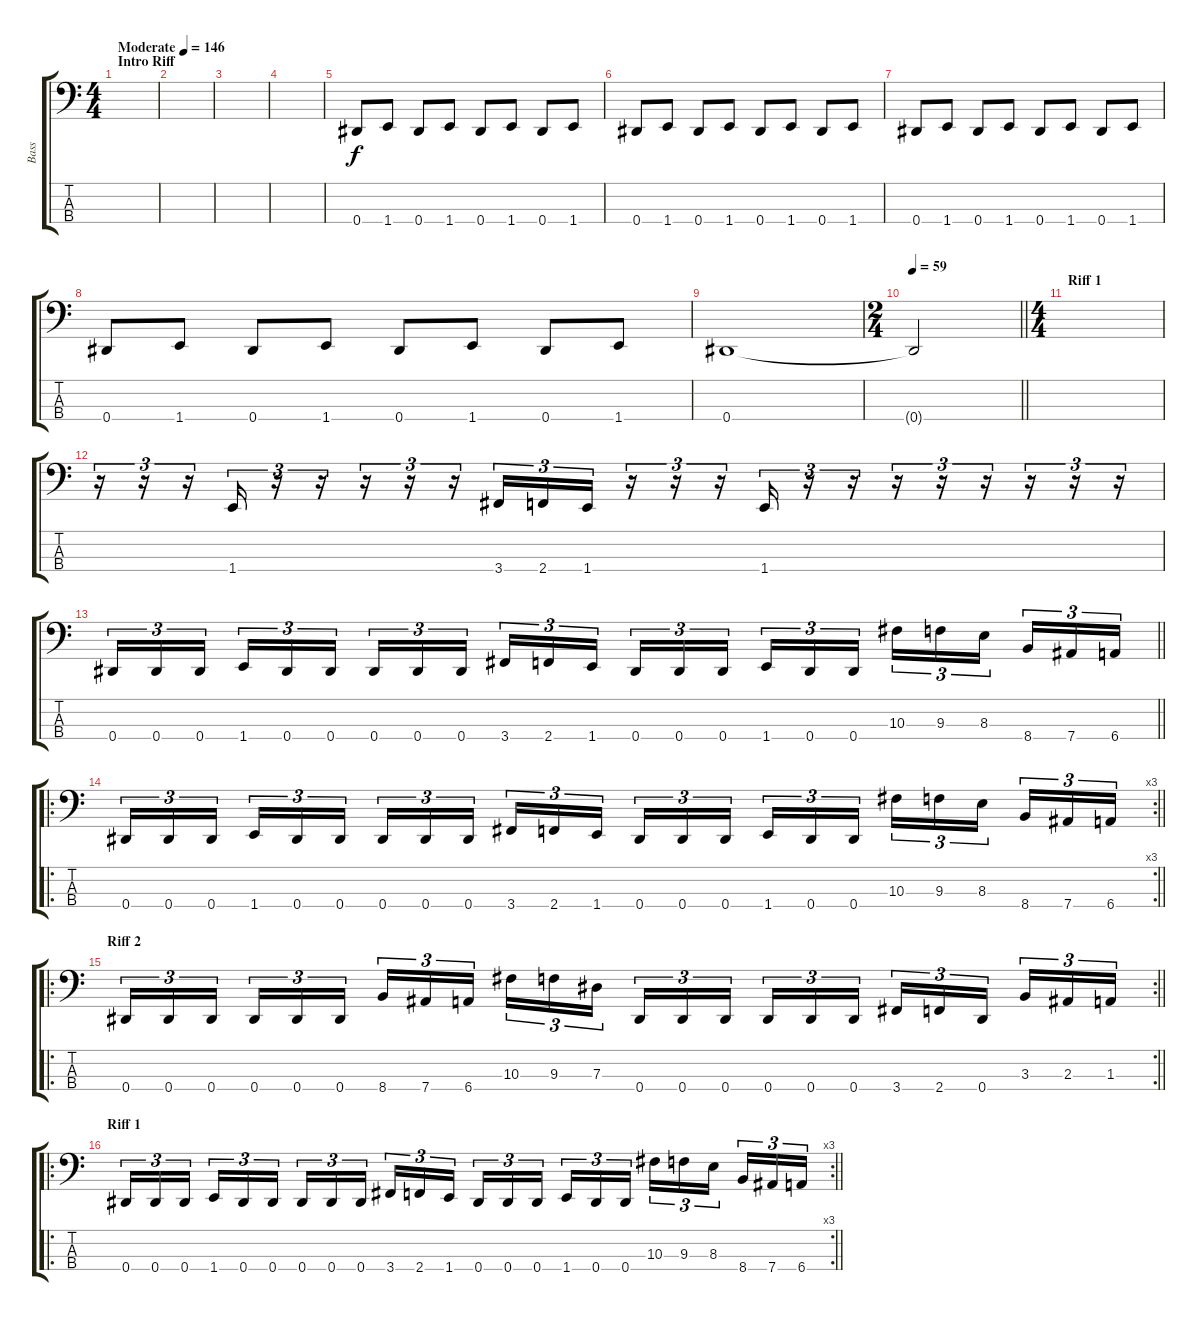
\track ("Bass" "Bass") {instrument electricbasspick}
\staff {score tabs}
\tuning (Gb2 Db2 Ab1 Eb1) {hide}
\ts (4 4)
\section ("" "Intro Riff")
\tempo (146 "Moderate")
\clef f4
\ks c
|
|
|
|
0.4.8 1.4.8 0.4.8 1.4.8 0.4.8 1.4.8 0.4.8 1.4.8 |
0.4.8 1.4.8 0.4.8 1.4.8 0.4.8 1.4.8 0.4.8 1.4.8 |
0.4.8 1.4.8 0.4.8 1.4.8 0.4.8 1.4.8 0.4.8 1.4.8 |
0.4.8 1.4.8 0.4.8 1.4.8 0.4.8 1.4.8 0.4.8 1.4.8 |
0.4.1 |
\ts (2 4)
\tempo 59
\barLineRight lightlight
0.4{t}.2 |
\ts (4 4)
\section ("" "Riff 1")
|
r.16{tu (3 2)} r.16{tu (3 2)} r.16{tu (3 2)} 1.4.16{tu (3 2)} r.16{tu (3 2)} r.16{tu (3 2)} r.16{tu (3 2)} r.16{tu (3 2)} r.16{tu (3 2)} 3.4.16{tu (3 2)} 2.4.16{tu (3 2)} 1.4.16{tu (3 2)} r.16{tu (3 2)} r.16{tu (3 2)} r.16{tu (3 2)} 1.4.16{tu (3 2)} r.16{tu (3 2)} r.16{tu (3 2)} r.16{tu (3 2)} r.16{tu (3 2)} r.16{tu (3 2)} r.16{tu (3 2)} r.16{tu (3 2)} r.16{tu (3 2)} |
\barLineRight lightlight
0.4.16{tu (3 2)} 0.4.16{tu (3 2)} 0.4.16{tu (3 2) beam splitsecondary} 1.4.16{tu (3 2)} 0.4.16{tu (3 2)} 0.4.16{tu (3 2)} 0.4.16{tu (3 2)} 0.4.16{tu (3 2)} 0.4.16{tu (3 2) beam splitsecondary} 3.4.16{tu (3 2)} 2.4.16{tu (3 2)} 1.4.16{tu (3 2)} 0.4.16{tu (3 2)} 0.4.16{tu (3 2)} 0.4.16{tu (3 2) beam splitsecondary} 1.4.16{tu (3 2)} 0.4.16{tu (3 2)} 0.4.16{tu (3 2)} 10.3.16{tu (3 2)} 9.3.16{tu (3 2)} 8.3.16{tu (3 2) beam splitsecondary} 8.4.16{tu (3 2)} 7.4.16{tu (3 2)} 6.4.16{tu (3 2)} |
\ro
\rc 3
\barLineRight lightlight
0.4.16{tu (3 2)} 0.4.16{tu (3 2)} 0.4.16{tu (3 2) beam splitsecondary} 1.4.16{tu (3 2)} 0.4.16{tu (3 2)} 0.4.16{tu (3 2)} 0.4.16{tu (3 2)} 0.4.16{tu (3 2)} 0.4.16{tu (3 2) beam splitsecondary} 3.4.16{tu (3 2)} 2.4.16{tu (3 2)} 1.4.16{tu (3 2)} 0.4.16{tu (3 2)} 0.4.16{tu (3 2)} 0.4.16{tu (3 2) beam splitsecondary} 1.4.16{tu (3 2)} 0.4.16{tu (3 2)} 0.4.16{tu (3 2)} 10.3.16{tu (3 2)} 9.3.16{tu (3 2)} 8.3.16{tu (3 2) beam splitsecondary} 8.4.16{tu (3 2)} 7.4.16{tu (3 2)} 6.4.16{tu (3 2)} |
\ro
\rc 2
\section ("" "Riff 2")
\barLineRight lightlight
0.4.16{tu (3 2)} 0.4.16{tu (3 2)} 0.4.16{tu (3 2) beam splitsecondary} 0.4.16{tu (3 2)} 0.4.16{tu (3 2)} 0.4.16{tu (3 2)} 8.4.16{tu (3 2)} 7.4.16{tu (3 2)} 6.4.16{tu (3 2) beam splitsecondary} 10.3.16{tu (3 2)} 9.3.16{tu (3 2)} 7.3.16{tu (3 2)} 0.4.16{tu (3 2)} 0.4.16{tu (3 2)} 0.4.16{tu (3 2) beam splitsecondary} 0.4.16{tu (3 2)} 0.4.16{tu (3 2)} 0.4.16{tu (3 2)} 3.4.16{tu (3 2)} 2.4.16{tu (3 2)} 0.4.16{tu (3 2) beam splitsecondary} 3.3.16{tu (3 2)} 2.3.16{tu (3 2)} 1.3.16{tu (3 2)} |
\ro
\rc 3
\section ("" "Riff 1")
\barLineRight lightlight
0.4.16{tu (3 2)} 0.4.16{tu (3 2)} 0.4.16{tu (3 2) beam splitsecondary} 1.4.16{tu (3 2)} 0.4.16{tu (3 2)} 0.4.16{tu (3 2)} 0.4.16{tu (3 2)} 0.4.16{tu (3 2)} 0.4.16{tu (3 2) beam splitsecondary} 3.4.16{tu (3 2)} 2.4.16{tu (3 2)} 1.4.16{tu (3 2)} 0.4.16{tu (3 2)} 0.4.16{tu (3 2)} 0.4.16{tu (3 2) beam splitsecondary} 1.4.16{tu (3 2)} 0.4.16{tu (3 2)} 0.4.16{tu (3 2)} 10.3.16{tu (3 2)} 9.3.16{tu (3 2)} 8.3.16{tu (3 2) beam splitsecondary} 8.4.16{tu (3 2)} 7.4.16{tu (3 2)} 6.4.16{tu (3 2)}
